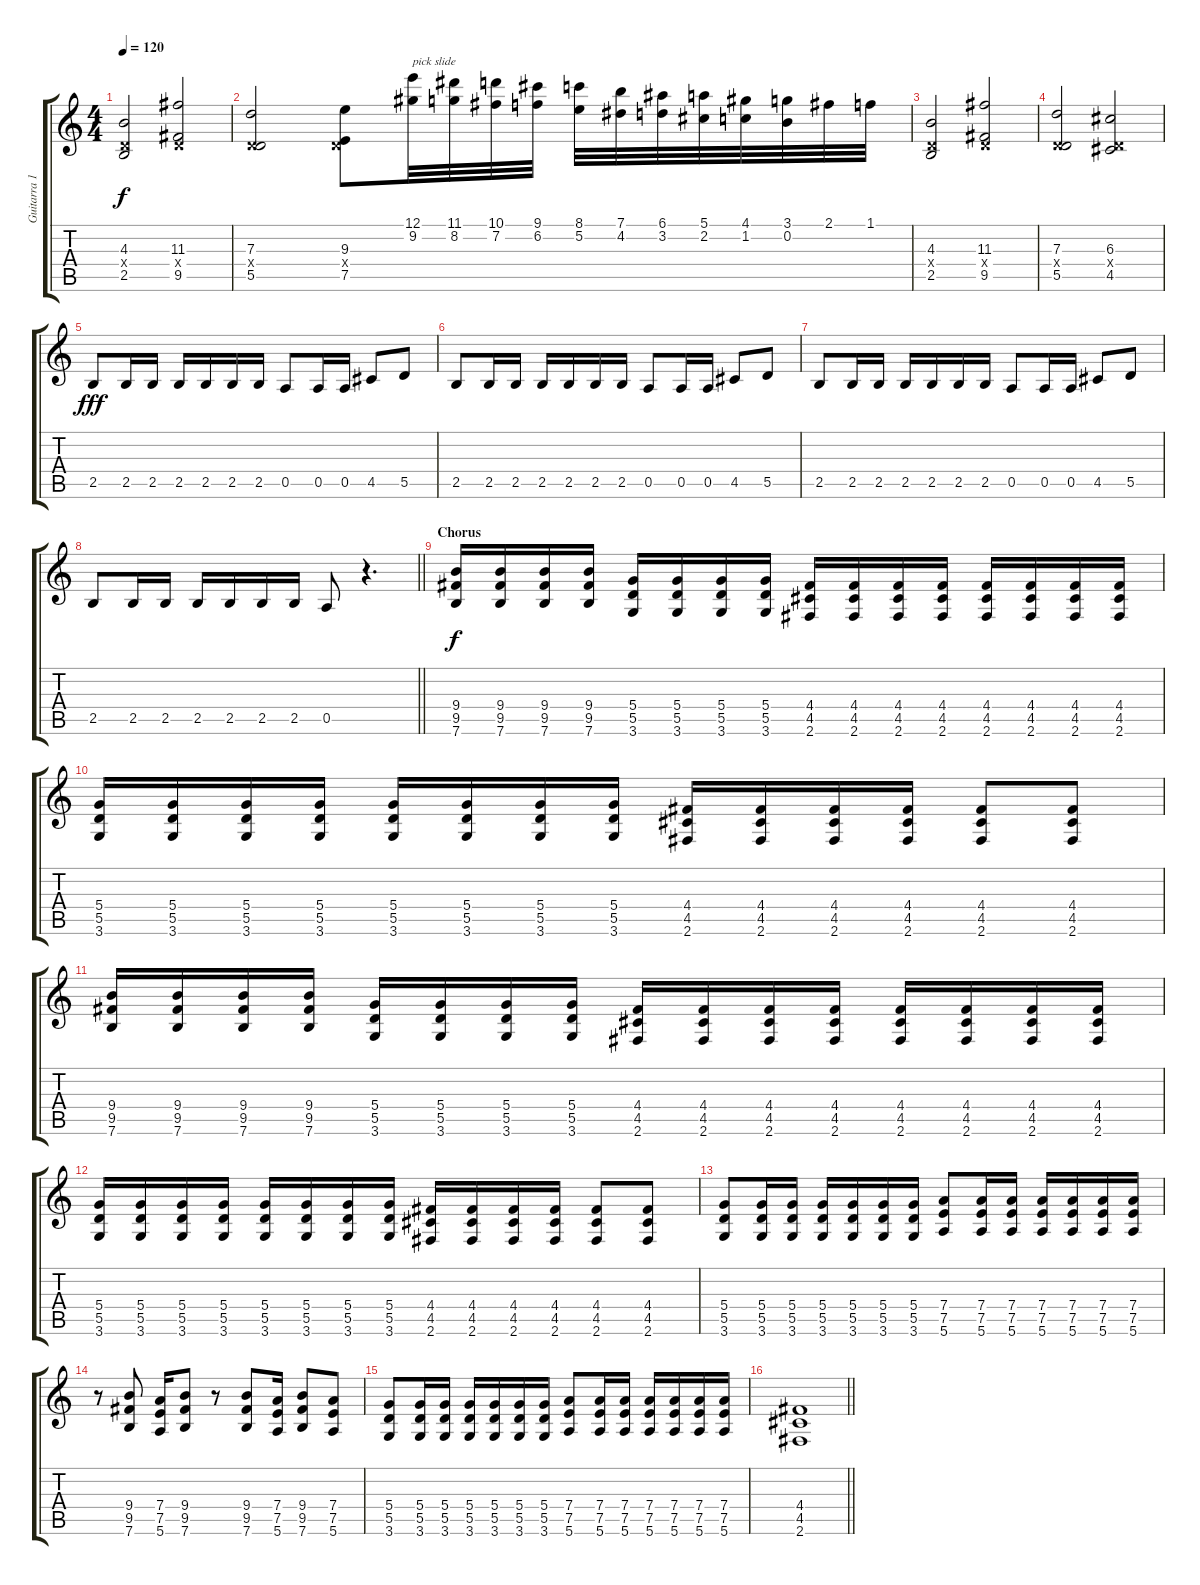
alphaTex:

\track ("Guitarra 1 - Mathias" "Guitarra 1") {instrument distortionguitar}
\staff {score tabs}
\tuning (E4 B3 G3 D3 A2 E2) {hide}
\ts (4 4)
\tempo 120
\clef g2
\ks c
(4.3 0.4{x} 2.5).2{dy f} (11.3 0.4{x} 9.5).2 |
(7.3 0.4{x} 5.5).2 (9.3 0.4{x} 7.5).8 (12.1 9.2).32{txt "pick slide" instrument guitarfretnoise} (11.1 8.2).32 (10.1 7.2).32 (9.1 6.2).32 (8.1 5.2).32 (7.1 4.2).32 (6.1 3.2).32 (5.1 2.2).32 (4.1 1.2).32 (3.1 0.2).32 2.1.32 1.1.32 |
(4.3 0.4{x} 2.5).2{instrument distortionguitar} (11.3 0.4{x} 9.5).2 |
(7.3 0.4{x} 5.5).2 (6.3 0.4{x} 4.5).2 |
2.5.8{dy fff} 2.5.16 2.5.16 2.5.16 2.5.16 2.5.16 2.5.16 0.5.8 0.5.16 0.5.16 4.5.8 5.5.8 |
2.5.8 2.5.16 2.5.16 2.5.16 2.5.16 2.5.16 2.5.16 0.5.8 0.5.16 0.5.16 4.5.8 5.5.8 |
2.5.8 2.5.16 2.5.16 2.5.16 2.5.16 2.5.16 2.5.16 0.5.8 0.5.16 0.5.16 4.5.8 5.5.8 |
\barLineRight lightlight
2.5.8 2.5.16 2.5.16 2.5.16 2.5.16 2.5.16 2.5.16 0.5.8 r.4{d} |
\section ("" "Chorus")
(9.4 9.5 7.6).16{dy f} (9.4 9.5 7.6).16 (9.4 9.5 7.6).16 (9.4 9.5 7.6).16 (5.4 5.5 3.6).16 (5.4 5.5 3.6).16 (5.4 5.5 3.6).16 (5.4 5.5 3.6).16 (4.4 4.5 2.6).16 (4.4 4.5 2.6).16 (4.4 4.5 2.6).16 (4.4 4.5 2.6).16 (4.4 4.5 2.6).16 (4.4 4.5 2.6).16 (4.4 4.5 2.6).16 (4.4 4.5 2.6).16 |
(5.4 5.5 3.6).16 (5.4 5.5 3.6).16 (5.4 5.5 3.6).16 (5.4 5.5 3.6).16 (5.4 5.5 3.6).16 (5.4 5.5 3.6).16 (5.4 5.5 3.6).16 (5.4 5.5 3.6).16 (4.4 4.5 2.6).16 (4.4 4.5 2.6).16 (4.4 4.5 2.6).16 (4.4 4.5 2.6).16 (4.4 4.5 2.6).8 (4.4 4.5 2.6).8 |
(9.4 9.5 7.6).16 (9.4 9.5 7.6).16 (9.4 9.5 7.6).16 (9.4 9.5 7.6).16 (5.4 5.5 3.6).16 (5.4 5.5 3.6).16 (5.4 5.5 3.6).16 (5.4 5.5 3.6).16 (4.4 4.5 2.6).16 (4.4 4.5 2.6).16 (4.4 4.5 2.6).16 (4.4 4.5 2.6).16 (4.4 4.5 2.6).16 (4.4 4.5 2.6).16 (4.4 4.5 2.6).16 (4.4 4.5 2.6).16 |
(5.4 5.5 3.6).16 (5.4 5.5 3.6).16 (5.4 5.5 3.6).16 (5.4 5.5 3.6).16 (5.4 5.5 3.6).16 (5.4 5.5 3.6).16 (5.4 5.5 3.6).16 (5.4 5.5 3.6).16 (4.4 4.5 2.6).16 (4.4 4.5 2.6).16 (4.4 4.5 2.6).16 (4.4 4.5 2.6).16 (4.4 4.5 2.6).8 (4.4 4.5 2.6).8 |
(5.4 5.5 3.6).8 (5.4 5.5 3.6).16 (5.4 5.5 3.6).16 (5.4 5.5 3.6).16 (5.4 5.5 3.6).16 (5.4 5.5 3.6).16 (5.4 5.5 3.6).16 (7.4 7.5 5.6).8 (7.4 7.5 5.6).16 (7.4 7.5 5.6).16 (7.4 7.5 5.6).16 (7.4 7.5 5.6).16 (7.4 7.5 5.6).16 (7.4 7.5 5.6).16 |
r.8 (9.4 9.5 7.6).8 (7.4 7.5 5.6).16 (9.4 9.5 7.6).8 r.8 (9.4 9.5 7.6).8 (7.4 7.5 5.6).16 (9.4 9.5 7.6).8 (7.4 7.5 5.6).8 |
(5.4 5.5 3.6).8 (5.4 5.5 3.6).16 (5.4 5.5 3.6).16 (5.4 5.5 3.6).16 (5.4 5.5 3.6).16 (5.4 5.5 3.6).16 (5.4 5.5 3.6).16 (7.4 7.5 5.6).8 (7.4 7.5 5.6).16 (7.4 7.5 5.6).16 (7.4 7.5 5.6).16 (7.4 7.5 5.6).16 (7.4 7.5 5.6).16 (7.4 7.5 5.6).16 |
\barLineRight lightlight
(4.4 4.5 2.6).1
